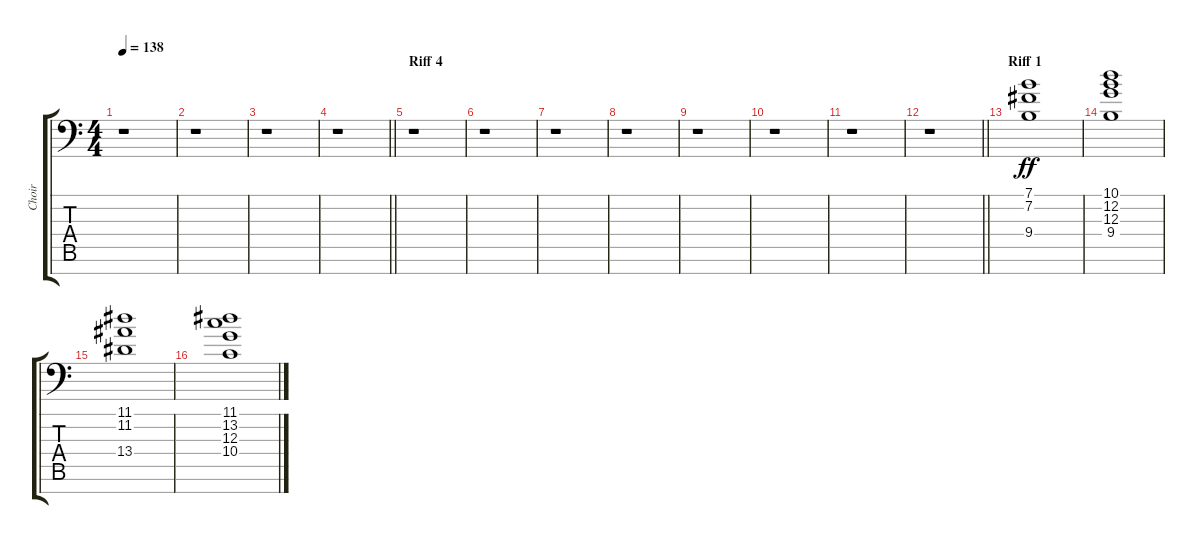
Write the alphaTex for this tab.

\track ("Choir" "Choir") {instrument choiraahs}
\staff {score tabs}
\tuning (E4 B3 G3 D3 A2 E2 C-1) {hide}
\ts (4 4)
\tempo 138
\clef f4
\ks c
r.1{dy ff} |
r.1 |
r.1 |
\barLineRight lightlight
r.1 |
\section ("" "Riff 4")
r.1 |
r.1 |
r.1 |
r.1 |
r.1 |
r.1 |
r.1 |
\barLineRight lightlight
r.1 |
\section ("" "Riff 1")
(7.1 7.2 9.4).1 |
(10.1 12.2 12.3 9.4).1 |
(11.1 11.2 13.4).1 |
(11.1 13.2 12.3 10.4).1
